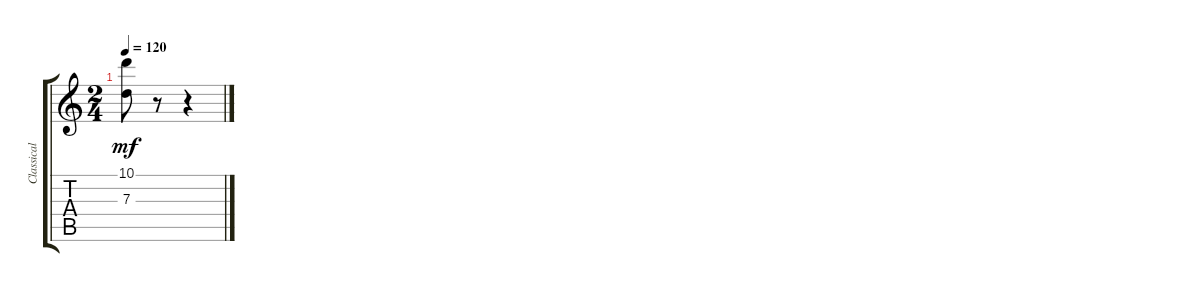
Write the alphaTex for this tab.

\track ("Classical guitar" "Classical ") {instrument acousticguitarnylon}
\staff {score tabs}
\tuning (E4 B3 G3 D3 A2 D2) {hide}
\ts (2 4)
\tempo 120
\clef g2
\ks c
(10.1 7.3).8{dy mf} r.8 r.4
